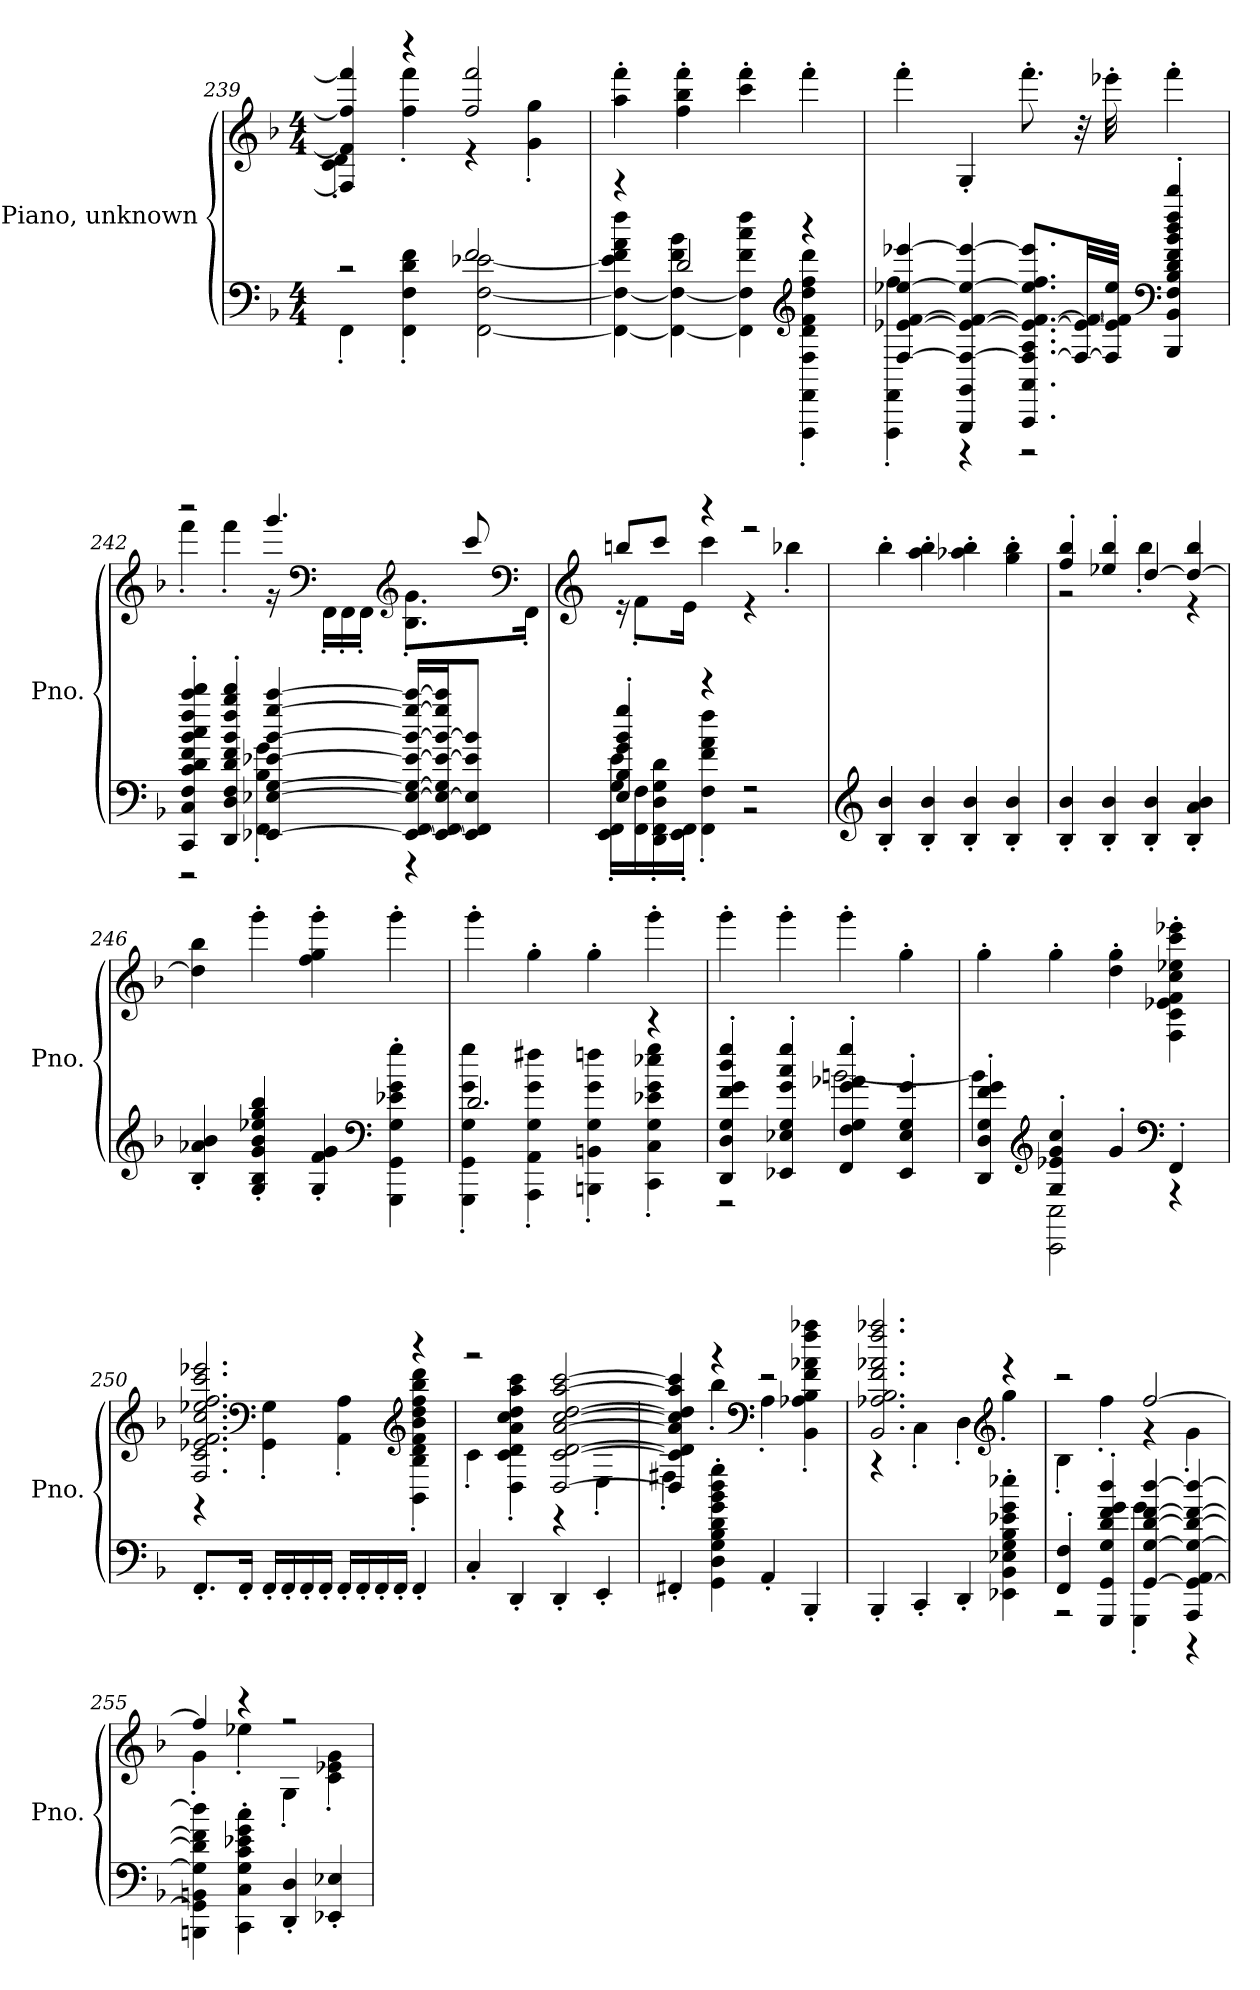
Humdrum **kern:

**kern	**kern
*part1	*part1
*staff2	*staff1
*I"Piano, unknown	*
*I'Pno.	*
*clefF4	*clefG2
*k[b-]	*k[b-]
*M4/4	*M4/4
=239	=239
*^	*^
2r	4FF'\	4F/] 4f/] 4ff/] 4fff/]	4c\' 4d\'
.	4FF\' 4F\' 4d\' 4f\'	4r	4ff\' 4fff\'
2f/	[2FF\ [2F\ [2e-X\	2ff/ 2fff/	4r
.	.	.	4g\' 4gg\'
*	*	*v	*v
=240	=240	=240
4r	4FF\_ 4F\_ 4e-\] 4f\ 4a\ 4ff\	4aa\' 4fff\'
2d/	4FF\_ 4F\_ 4f\ 4b-\	4ff\' 4bb-\' 4fff\'
.	4FF\] 4F\] 4f\ 4cc\ 4ff\	4ccc\' 4fff\'
*clefG2	*	*
4r	4FFF\' 4FF\' 4F\' 4d\' 4f\' 4dd\' 4ff\' 4ddd\'	4fff'\
!!LO:LB:g=z
=241	=241	=241
[4F/ [4e-X/ [4f/ [4ee-X/ [4eee-X/	4FFF\' 4FF\' 4ff\'	4fff'\
4GGG/ 4GG/ 4F/_ 4e-/_ 4f/_ 4ee-/_ 4eee-/_	4r	4G'/
8.AAA/ 8.AA/ 8.F/_ 8.A/ 8.e-/_ 8.f/_ 8.ee-/] 8.ff/ 8.eee-/]L	2r	8.fff'\
32F/_ 32e-/_ 32f/_LL	.	32r
32F/] 32e-/] 32f/] 32ee-/JJJ	.	32eee-X'\
*clefF4	*	*
4BBB-/' 4BB-/' 4F/' 4B-/' 4d/' 4f/' 4b-/' 4dd/' 4ff/' 4ddd/'	.	4fff'\
=242	=242	=242
*	*	*^
4CC/' 4C/' 4F/' 4c/' 4d/' 4f/' 4b-/' 4cc/' 4ff/' 4ccc/' 4ddd/'	2r	2r	4fff'\
4DD/' 4D/' 4F/' 4d/' 4f/' 4b-/' 4ff/' 4bb-/' 4ddd/'	.	.	4fff'\
[4EE-X/ [4E-X/ [4G/ [4e-X/ [4b-/ [4gg/ [4ccc/	4FF\' 4B-\' 4g\'	4.ggg/	16r
*	*	*clefF4	*
.	.	.	16FF'\LL
.	.	.	16FF'\
.	.	.	16FF'\JJ
*	*	*clefG2	*
16EE-/_ 16FF/ 16E-/_ 16G/_ 16e-/_ 16b-/_ 16gg/_ 16ccc/_LL	4r	.	8.B-\' 8.g\'L
16EE-/_ 16FF/ 16E-/_ 16G/] 16e-/_ 16b-/_ 16gg/] 16ccc/]J	.	.	.
8EE-/] 8FF/ 8E-/] 8e-/] 8b-/]J	.	8ccc/	.
*	*	*clefF4	*
.	.	.	16FF'\Jk
!!LO:PB:g=z	!!
=243	=243	=243	=243
*	*	*clefG2	*
4E/' 4B-/' 4g/' 4b-/' 4gg/'	16EE\' 16FF\' 16G\' 16e\'LL	8bbn/L	16r
.	16FF\ 16F\	.	8f'\L
.	16DD\' 16FF\' 16D\' 16G\' 16d\'	8ccc/J	.
.	16EE\' 16FF\'JJ	.	16e\Jk
4r	4FF\' 4F\' 4f\' 4a\' 4ff\'	4r	4ccc\
2r	2r	2r	4r
.	.	.	4bb-X'\
*v	*v	*	*
*	*v	*v
=244	=244
*clefG2	*
4B-/' 4b-/'	4bb-'\
4B-/' 4b-/'	4aa\' 4bb-\'
4B-/' 4b-/'	4aa-X\' 4bb-\'
4B-/' 4b-/'	4gg\' 4bb-\'
=245	=245
*	*^
4B-/' 4b-/'	4ff/' 4bb-/'	2r
4B-/' 4b-/'	4ee-X/' 4bb-/'	.
4B-/' 4b-/'	[4dd/	4bb-'\
4B-/' 4a/' 4b-/'	4dd/_ 4bb-/	4r
*	*v	*v
=246	=246
4B-/' 4a-X/' 4b-/'	4dd\] 4bb-\
4G/' 4B-/' 4g/' 4b-/' 4ee-X/' 4gg/' 4bb-/'	4ggg'\
4G/' 4f/' 4g/'	4ff\' 4gg\' 4ggg\'
*clefF4	*
4GGG\' 4GG\' 4G\' 4e-X\' 4g\' 4gg\'	4ggg'\
!!LO:LB:g=z
=247	=247
*^	*
2.d/	4GGG\' 4GG\' 4G\' 4g\' 4gg\'	4ggg'\
.	4AAA\' 4AA\' 4G\' 4g\' 4ff#X\'	4gg'\
.	4BBBn\' 4BBn\' 4G\' 4g\' 4ffn\'	4gg'\
4r	4CC\' 4C\' 4G\' 4e-X\' 4g\' 4ee-X\' 4gg\'	4ggg'\
=248	=248	=248
4DD/' 4D/' 4G/' 4f/' 4g/' 4dd/' 4gg/'	2r	4ggg'\
4EE-X/' 4E-X/' 4G/' 4g/' 4cc/' 4gg/'	.	4ggg'\
4FF/' 4F/' 4G/' 4g/' 4a-X/' 4gg/'	[2bn\	4ggg'\
4EE-/' 4E-/' 4G/' 4g/'	.	4gg'\
=249	=249	=249
4DD/' 4D/' 4G/' 4f/' 4g/'	4b\]	4gg'\
*clefG2	*	*
4G/' 4e-X/' 4g/' 4cc/'	2CC\ 2C\	4gg'\
4g'/	.	4dd\' 4gg\'
*clefF4	*	*
4FF'/	4r	4F\' 4c\' 4e-X\' 4f\' 4cc\' 4ee-X\' 4ccc\' 4eee-X\'
*v	*v	*
=250	=250
*	*^
8.FF'/L	2.F/ 2.c/ 2.e-X/ 2.f/ 2.cc/ 2.ee-X/ 2.ff/ 2.ccc/ 2.eee-X/	4r
16FF'/Jk	.	.
*	*clefF4	*
16FF'/LL	.	4GG\' 4G\'
16FF'/	.	.
16FF'/	.	.
16FF'/JJ	.	.
16FF'/LL	.	4AA\' 4A\'
16FF'/	.	.
16FF'/	.	.
16FF'/JJ	.	.
*	*clefG2	*
4FF'/	4r	4BB-\' 4B-\' 4d\' 4f\' 4b-\' 4dd\' 4ff\' 4bb-\' 4ddd\'
!!LO:LB:g=z	!!
=251	=251	=251
4C'/	2r	4c'\
4DD'/	.	4D\' 4c\' 4d\' 4a\' 4cc\' 4dd\' 4aa\' 4ccc\'
4DD'/	[2D/ [2c/ [2d/ [2a/ [2cc/ [2dd/ [2aa/ [2ccc/	4r
4EE'/	.	4E'\
=252	=252	=252
4FF#X'/	4D/] 4c/] 4d/] 4a/] 4cc/] 4dd/] 4aa/] 4ccc/]	4F#X'\
4GG\' 4D\' 4G\' 4B-\' 4d\' 4g\' 4b-\' 4dd\' 4gg\'	4r	4bb-'\
*	*clefF4	*
4AA'/	2r	4A'\
4BBB-'/	.	4BB-\' 4A-X\' 4B-\' 4f\' 4a-X\' 4ff\' 4aa-X\'
=253	=253	=253
4BBB-'/	2.BB-/ 2.A-X/ 2.B-/ 2.f/ 2.a-X/ 2.ff/ 2.aa-X/	4r
4CC'/	.	4C'\
4DD'/	.	4D'\
*	*clefG2	*
4EE-X\' 4BB-\' 4E-X\' 4G\' 4B-\' 4e-X\' 4g\' 4ee-X\'	4r	4gg'\
=254	=254	=254
*^	*	*
4FF/' 4F/'	2r	2r	4B-'\
4GGG/' 4GG/' 4G/' 4d/' 4f/' 4g/' 4dd/'	.	.	4ff'\
[4GG/ [4G/ [4d/ [4f/ [4dd/	4GGG\' 4g\'	[2ff/	4r
4AAA/ 4GG/_ 4AA/ 4G/_ 4d/_ 4f/_ 4dd/_	4r	.	4g'\
*v	*v	*	*
=255	=255	=255
4BBBn\ 4GG\] 4BBn\ 4G\] 4d\] 4f\] 4dd\]	4ff/]	4g'\
4CC\' 4C\' 4G\' 4c\' 4e-X\' 4g\' 4cc\'	4r	4ee-X'\
4DD/' 4D/'	2r	4G'\
4EE-X/' 4E-X/'	.	4c\' 4e-X\' 4g\'
*	*v	*v
=	=
*-	*-
